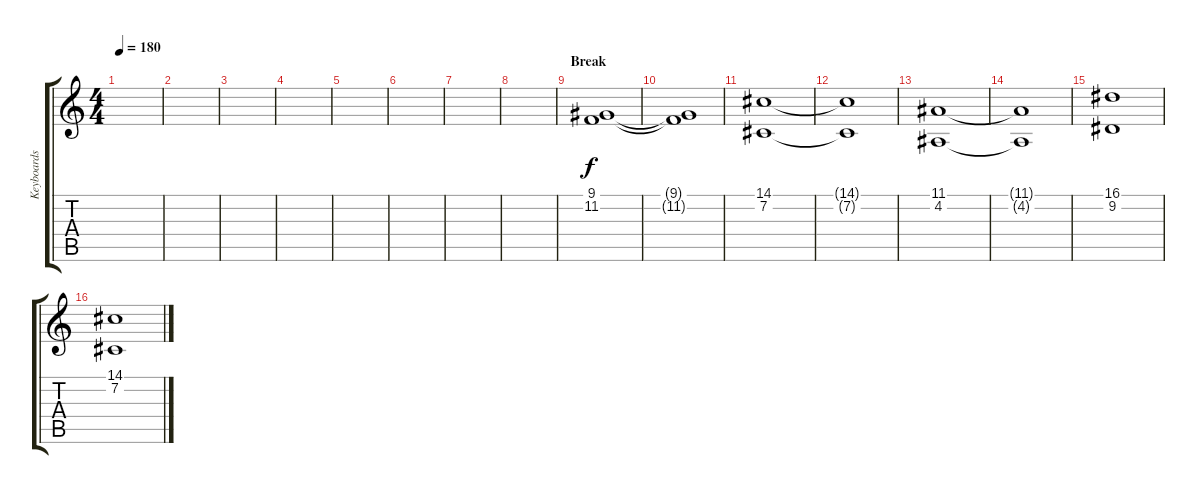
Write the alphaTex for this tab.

\track ("Keyboards" "Keyboards") {instrument stringensemble1}
\staff {score tabs}
\tuning (B3 Gb3 D3 A2 E2 B1) {hide}
\ts (4 4)
\tempo 180
\clef g2
\ks c
|
|
|
|
|
|
|
|
\section ("" "Break")
(9.1 11.2).1 |
(9.1{t} 11.2{t}).1 |
(14.1 7.2).1 |
(14.1{t} 7.2{t}).1 |
(11.1 4.2).1 |
(11.1{t} 4.2{t}).1 |
(16.1 9.2).1 |
(14.1 7.2).1
